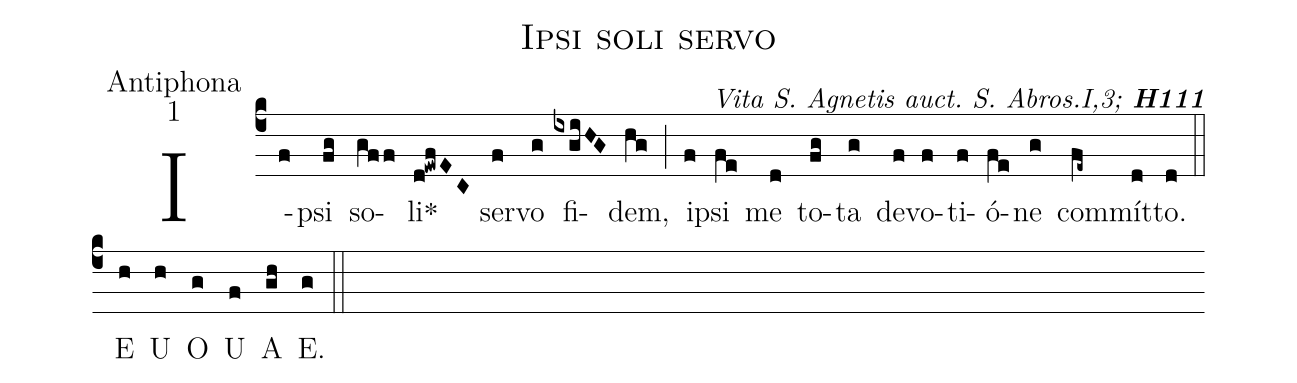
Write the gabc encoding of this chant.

name:Ipsi soli servo;
office-part:Antiphona;
mode:1;
commentary:{\itshape\mdseries  Vita S.\ Agnetis auct.\ S.\ Abros.I,3;\/}  {\bfseries H111};
%%
(c4) I(f)psi(fg) so(gff)li<sp>*</sp>(d!ewfEC) ser(f)vo(g) fi(ixgiHG)dem,(hg) (;)
i(f)psi(fe) me(d) to(fg)ta(g) de(f)vo(f)ti(f)ó(fe)ne(g) com(fe~)mít(d)to.(d)  (::)
<eu> E(h) U(h) O(g) U(f) A(gh) E.(g) </eu> (::)
